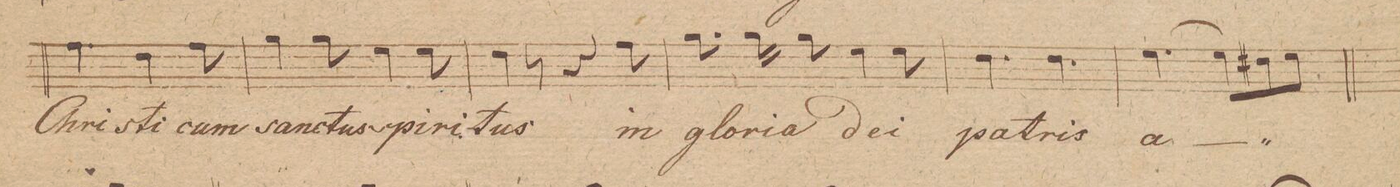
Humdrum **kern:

**kern	**text	**dynam
*I"Tenore 1mo	*	*
*clefC4	*	*
*k[]	*	*
*M6/8	*	*
4.e\	Chri-	.
4c\	-sti	.
8e\	cum	.
=79	=79	=79
4f\	san-	.
8f\	-ctus	.
4d\	spi-	.
8d\	-ri-	.
=80	=80	=80
4c\	-tus	.
8r	.	.
4r	.	.
8e\	in	.
=81	=81	=81
8.f\	glo-	.
16f\	-ri-	.
8f\	-a	.
4d\	De-	.
8d\	-i	.
=82	=82	=82
4.c\	pa-	.
4.c\	-tris	.
=83	=83	=83
[4.d\	a-	.
8.d\L]	.	.
16c#X\K	.	.
8d\J	.	.
=84	=84	=84
*-	*-	*-
